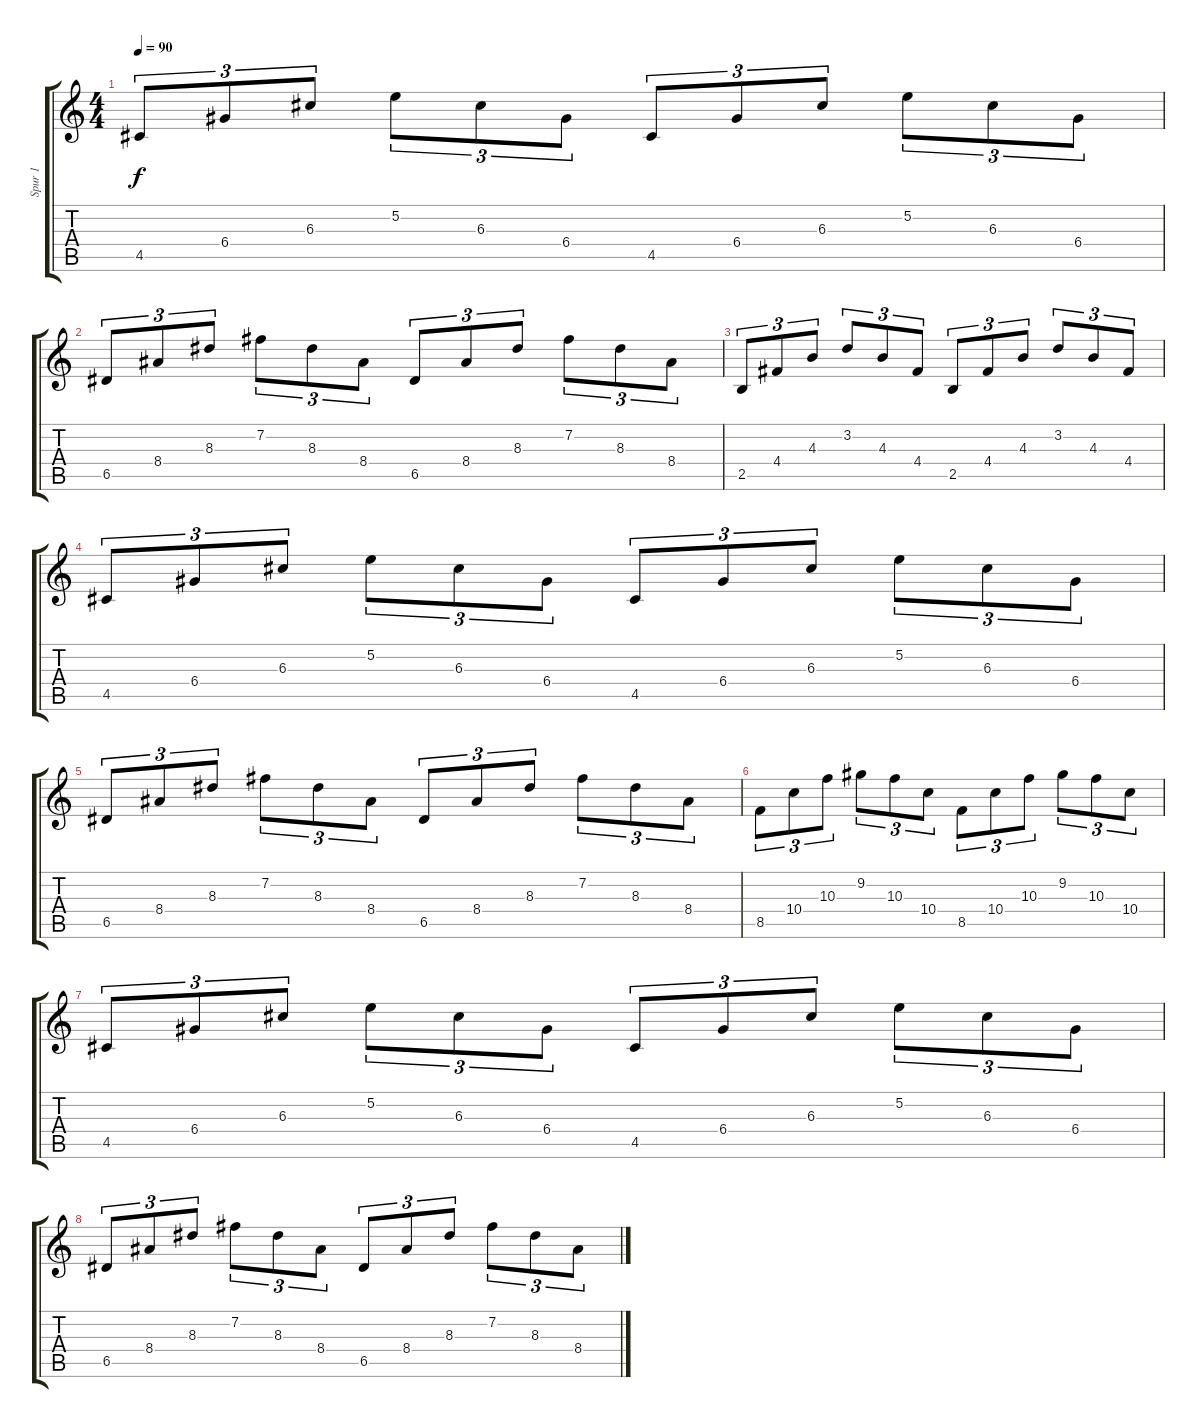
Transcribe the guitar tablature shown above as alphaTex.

\track ("Spur 1" "Spur 1") {instrument acousticguitarnylon}
\staff {score tabs}
\tuning (E4 B3 G3 D3 A2 E2) {hide}
\ts (4 4)
\tempo 90
\clef g2
\ks c
4.5.8{tu (3 2) dy f} 6.4.8{tu (3 2)} 6.3.8{tu (3 2)} 5.2.8{tu (3 2)} 6.3.8{tu (3 2)} 6.4.8{tu (3 2)} 4.5.8{tu (3 2)} 6.4.8{tu (3 2)} 6.3.8{tu (3 2)} 5.2.8{tu (3 2)} 6.3.8{tu (3 2)} 6.4.8{tu (3 2)} |
6.5.8{tu (3 2)} 8.4.8{tu (3 2)} 8.3.8{tu (3 2)} 7.2.8{tu (3 2)} 8.3.8{tu (3 2)} 8.4.8{tu (3 2)} 6.5.8{tu (3 2)} 8.4.8{tu (3 2)} 8.3.8{tu (3 2)} 7.2.8{tu (3 2)} 8.3.8{tu (3 2)} 8.4.8{tu (3 2)} |
2.5.8{tu (3 2)} 4.4.8{tu (3 2)} 4.3.8{tu (3 2)} 3.2.8{tu (3 2)} 4.3.8{tu (3 2)} 4.4.8{tu (3 2)} 2.5.8{tu (3 2)} 4.4.8{tu (3 2)} 4.3.8{tu (3 2)} 3.2.8{tu (3 2)} 4.3.8{tu (3 2)} 4.4.8{tu (3 2)} |
4.5.8{tu (3 2)} 6.4.8{tu (3 2)} 6.3.8{tu (3 2)} 5.2.8{tu (3 2)} 6.3.8{tu (3 2)} 6.4.8{tu (3 2)} 4.5.8{tu (3 2)} 6.4.8{tu (3 2)} 6.3.8{tu (3 2)} 5.2.8{tu (3 2)} 6.3.8{tu (3 2)} 6.4.8{tu (3 2)} |
6.5.8{tu (3 2)} 8.4.8{tu (3 2)} 8.3.8{tu (3 2)} 7.2.8{tu (3 2)} 8.3.8{tu (3 2)} 8.4.8{tu (3 2)} 6.5.8{tu (3 2)} 8.4.8{tu (3 2)} 8.3.8{tu (3 2)} 7.2.8{tu (3 2)} 8.3.8{tu (3 2)} 8.4.8{tu (3 2)} |
8.5.8{tu (3 2)} 10.4.8{tu (3 2)} 10.3.8{tu (3 2)} 9.2.8{tu (3 2)} 10.3.8{tu (3 2)} 10.4.8{tu (3 2)} 8.5.8{tu (3 2)} 10.4.8{tu (3 2)} 10.3.8{tu (3 2)} 9.2.8{tu (3 2)} 10.3.8{tu (3 2)} 10.4.8{tu (3 2)} |
4.5.8{tu (3 2)} 6.4.8{tu (3 2)} 6.3.8{tu (3 2)} 5.2.8{tu (3 2)} 6.3.8{tu (3 2)} 6.4.8{tu (3 2)} 4.5.8{tu (3 2)} 6.4.8{tu (3 2)} 6.3.8{tu (3 2)} 5.2.8{tu (3 2)} 6.3.8{tu (3 2)} 6.4.8{tu (3 2)} |
6.5.8{tu (3 2)} 8.4.8{tu (3 2)} 8.3.8{tu (3 2)} 7.2.8{tu (3 2)} 8.3.8{tu (3 2)} 8.4.8{tu (3 2)} 6.5.8{tu (3 2)} 8.4.8{tu (3 2)} 8.3.8{tu (3 2)} 7.2.8{tu (3 2)} 8.3.8{tu (3 2)} 8.4.8{tu (3 2)}
